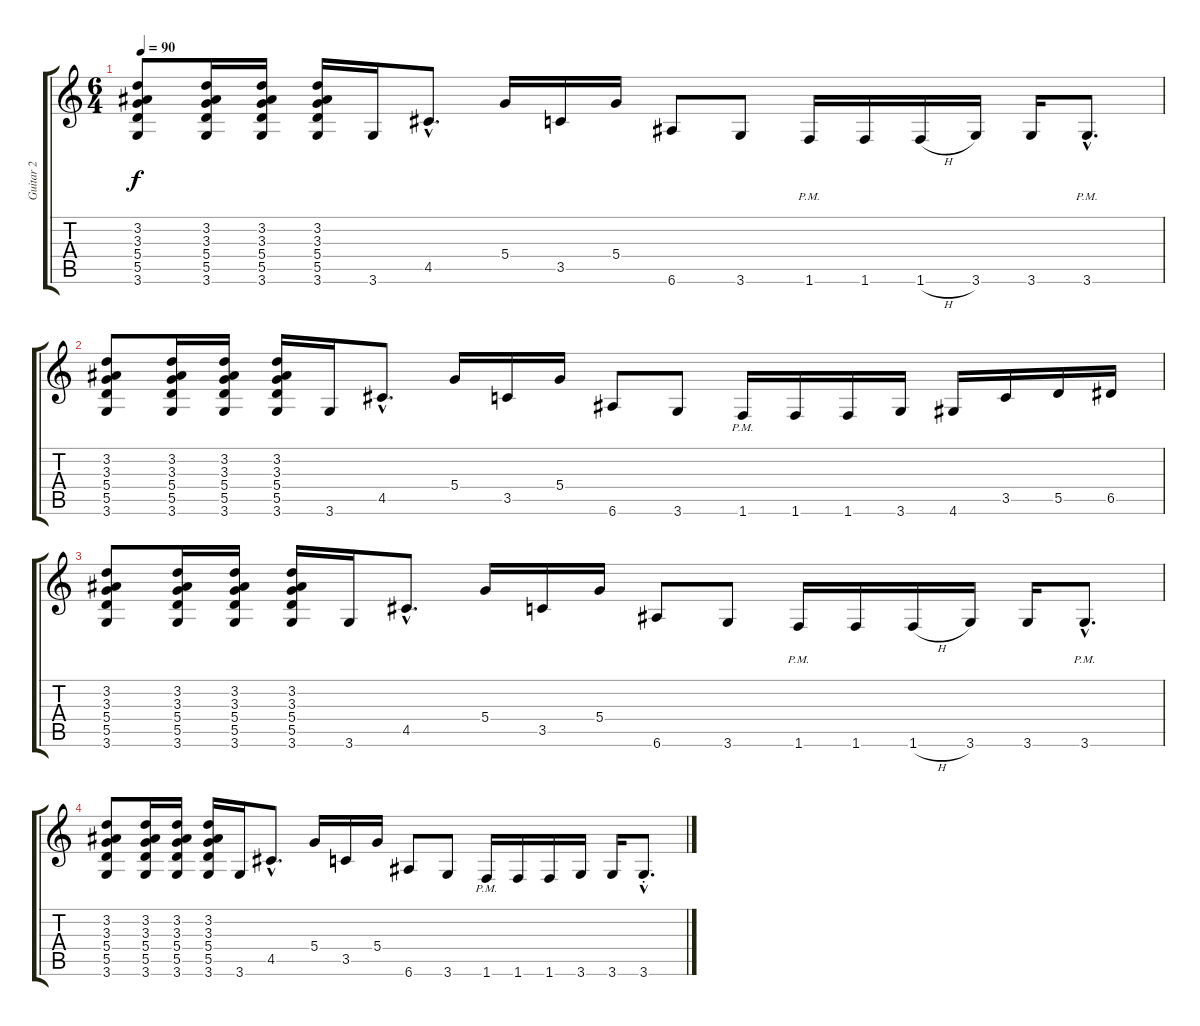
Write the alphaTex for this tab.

\track ("Guitar 2" "Guitar 2") {instrument distortionguitar}
\staff {score tabs}
\tuning (E4 B3 G3 D3 A2 E2) {hide}
\ts (6 4)
\tempo 90
\clef g2
\ks c
(3.2 3.3 5.4 5.5 3.6).8{dy f} (3.2 3.3 5.4 5.5 3.6).16 (3.2 3.3 5.4 5.5 3.6).16 (3.2 3.3 5.4 5.5 3.6).16 3.6.16 4.5{hac}.8{d} 5.4.16 3.5.16 5.4.16 6.6.8 3.6.8 1.6{pm}.16 1.6.16 1.6{h}.16 3.6.16 3.6.16 3.6{hac pm}.8{d} |
(3.2 3.3 5.4 5.5 3.6).8 (3.2 3.3 5.4 5.5 3.6).16 (3.2 3.3 5.4 5.5 3.6).16 (3.2 3.3 5.4 5.5 3.6).16 3.6.16 4.5{hac}.8{d} 5.4.16 3.5.16 5.4.16 6.6.8 3.6.8 1.6{pm}.16 1.6.16 1.6.16 3.6.16 4.6.16 3.5.16 5.5.16 6.5.16 |
(3.2 3.3 5.4 5.5 3.6).8 (3.2 3.3 5.4 5.5 3.6).16 (3.2 3.3 5.4 5.5 3.6).16 (3.2 3.3 5.4 5.5 3.6).16 3.6.16 4.5{hac}.8{d} 5.4.16 3.5.16 5.4.16 6.6.8 3.6.8 1.6{pm}.16 1.6.16 1.6{h}.16 3.6.16 3.6.16 3.6{hac pm}.8{d} |
(3.2 3.3 5.4 5.5 3.6).8 (3.2 3.3 5.4 5.5 3.6).16 (3.2 3.3 5.4 5.5 3.6).16 (3.2 3.3 5.4 5.5 3.6).16 3.6.16 4.5{hac}.8{d} 5.4.16 3.5.16 5.4.16 6.6.8 3.6.8 1.6{pm}.16 1.6.16 1.6.16 3.6.16 3.6.16 3.6{hac st}.8{d}
